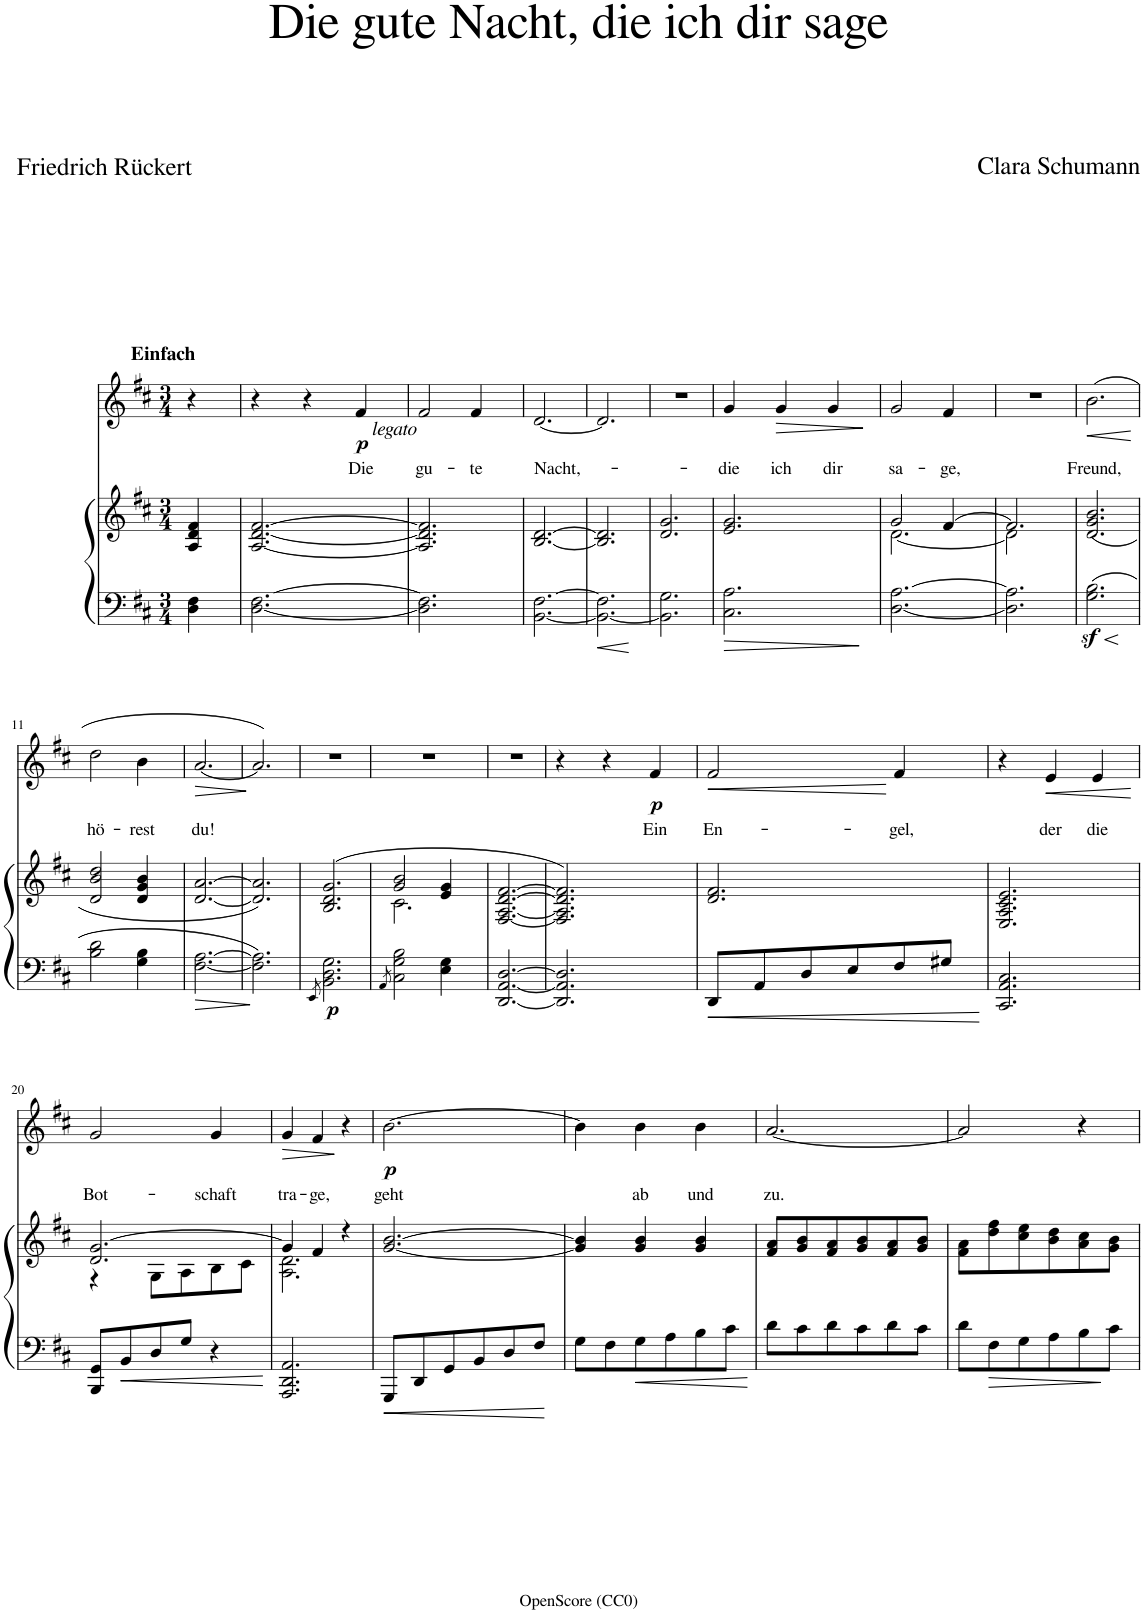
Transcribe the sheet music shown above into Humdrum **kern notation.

**kern	**kern	**dynam	**kern	**text	**dynam
*part2	*part2	*part2	*part1	*part1	*part1
*staff3	*staff2	*staff2/3	*staff1	*staff1	*staff1
*I"Piano	*	*	*I"Voice	*	*
*I'Pno	*	*	*	*	*
*clefF4	*clefG2	*	*clefG2	*	*
*k[f#c#]	*k[f#c#]	*	*k[f#c#]	*	*
*M3/4	*M3/4	*	*M3/4	*	*
=1	=1	=1	=1	=1	=1
!	!	!	!LO:TX:a:B:t=Einfach	!	!
4D\ 4F#\	4A/ 4d/ 4f#/	.	4r	.	.
=2	=2	=2	=2	=2	=2
[2.D\ [2.F#\	[2.A/ [2.d/ [2.f#/	.	4r	.	.
.	.	.	4r	.	.
!	!	!	!LO:TX:b:i:t=legato	!	!
!	!	!	!	!LO:LY:b	!LO:DY:b
.	.	.	4f#/	Die	p
=3	=3	=3	=3	=3	=3
!	!	!	!	!LO:LY:b	!
2.D\] 2.F#\]	2.A/] 2.d/] 2.f#/]	.	2f#/	gu-	.
!	!	!	!	!LO:LY:b	!
.	.	.	4f#/	-te	.
=4	=4	=4	=4	=4	=4
!	!	!	!	!LO:LY:b	!
[2.BB\ [2.F#\	[2.B/ [2.d/	.	[2.d/	Nacht,-	.
=5	=5	=5	=5	=5	=5
2.BB\_ 2.F#\]	2.B/] 2.d/]	.	2.d/]	.	.
=6	=6	=6	=6	=6	=6
2.BB\] 2.G\	2.d/ 2.g/	.	2.r	.	.
=7	=7	=7	=7	=7	=7
!	!	!	!	!LO:LY:b	!
2.C#\ 2.A\	2.e/ 2.g/	.	4g/	die	.
!	!	!	!	!LO:LY:b	!LO:HP:b
.	.	.	4g/	ich	>
!	!	!	!	!LO:LY:b	!
.	.	.	4g/	dir	.
.	.	.	.	.	]
=8	=8	=8	=8	=8	=8
*	*^	*	*	*	*
!	!	!	!	!	!LO:LY:b	!
[2.D\ [2.A\	2g/	[2.d\	.	2g/	sa-	.
!	!	!	!	!	!LO:LY:b	!
.	[4f#/	.	.	4f#/	-ge,	.
=9	=9	=9	=9	=9	=9	=9
2.D\] 2.A\]	2.f#/]	2d\]	.	2.r	.	.
.	.	4ryy	.	.	.	.
=10	=10	=10	=10	=10	=10	=10
!	!	!	!	!	!LO:LY:b	!LO:HP:b
*	*v	*v	*	*	*	*
2.G\z< 2.B\z<	(2.d/ 2.g/ 2.b/	.	(2.b\	Freund,	<
.	.	.	.	.	[
!!LO:LB:g=z
=11	=11	=11	=11	=11	=11
!	!	!	!	!LO:LY:b	!
2B\ 2d\	2d/ 2b/ 2dd/	.	2dd\	hö-	.
!	!	!	!	!LO:LY:b	!
4G\ 4B\	4d/ 4g/ 4b/	.	4b\	-rest	.
=12	=12	=12	=12	=12	=12
!	!	!	!	!LO:LY:b	!LO:HP:b
[2.F#\ [2.A\	[2.d/ [2.a/	.	[2.a/	du!	>
.	.	.	.	.	]
=13	=13	=13	=13	=13	=13
2.F#\] 2.A\]	2.d/] 2.a/])	.	2.a/])	.	.
=14	=14	=14	=14	=14	=14
8qEE/	.	.	.	.	.
!	!	!LO:DY:b=2	!	!	!
2.BB\ 2.D\ 2.G\	(2.B/ 2.d/ 2.g/	p	2.r	.	.
=15	=15	=15	=15	=15	=15
8qAA/	.	.	.	.	.
*	*^	*	*	*	*
2C#\ 2G\ 2B\	2g/ 2b/	2.c#\	.	2.r	.	.
4E\ 4G\	4e/ 4g/	.	.	.	.	.
*	*v	*v	*	*	*	*
=16	=16	=16	=16	=16	=16
[2.DD/ [2.AA/ [2.D/	[2.F#/ [2.A/ [2.d/ [2.f#/	.	2.r	.	.
=17	=17	=17	=17	=17	=17
2.DD/] 2.AA/] 2.D/]	2.F#/] 2.A/] 2.d/] 2.f#/])	.	4r	.	.
.	.	.	4r	.	.
!	!	!	!	!LO:LY:b	!LO:DY:b
.	.	.	4f#/	Ein	p
=18	=18	=18	=18	=18	=18
!	!	!	!	!LO:LY:b	!LO:HP:b
8DD/L	2.d/ 2.f#/	.	2f#/	En-	<
8AA/	.	.	.	.	.
8D/	.	.	.	.	.
8E/	.	.	.	.	.
!	!	!	!	!LO:LY:b	!
8F#/	.	.	4f#/	-gel,	[
8G#X/J	.	.	.	.	.
=19	=19	=19	=19	=19	=19
2.CC#/ 2.AA/ 2.C#/	2.E/ 2.A/ 2.c#/ 2.e/	.	4r	.	.
!	!	!	!	!LO:LY:b	!LO:HP:b
.	.	.	4e/	der	<
!	!	!	!	!LO:LY:b	!
.	.	.	4e/	die	.
.	.	.	.	.	[
!!LO:LB:g=z
=20	=20	=20	=20	=20	=20
*	*^	*	*	*	*
!	!	!	!	!	!LO:LY:b	!
8BBB/ 8GG/L	2.d/ [2.g/	4r	.	2g/	Bot-	.
8BB/	.	.	.	.	.	.
8D/	.	8G\L	.	.	.	.
8G/J	.	8A\	.	.	.	.
!	!	!	!	!	!LO:LY:b	!
4r	.	8B\	.	4g/	-schaft	.
.	.	8c#\J	.	.	.	.
=21	=21	=21	=21	=21	=21	=21
!	!	!	!	!	!LO:LY:b	!LO:HP:b
2.AAA/ 2.DD/ 2.AA/	4g/]	2.A\ 2.d\	.	4g/	tra-	>
!	!	!	!	!	!LO:LY:b	!
.	4f#/	.	.	4f#/	-ge,	.
.	4r	.	.	4r	.	]
*	*v	*v	*	*	*	*
=22	=22	=22	=22	=22	=22
!	!	!	!	!LO:LY:b	!LO:DY:b
8GGG/L	[2.g/ [2.b/	.	[2.b\	geht	p
8DD/	.	.	.	.	.
8GG/	.	.	.	.	.
8BB/	.	.	.	.	.
8D/	.	.	.	.	.
8F#/J	.	.	.	.	.
=23	=23	=23	=23	=23	=23
8G\L	4g/] 4b/]	.	4b\]	.	.
8F#\	.	.	.	.	.
!	!	!	!	!LO:LY:b	!
8G\	4g/ 4b/	.	4b\	-ab	.
8A\	.	.	.	.	.
!	!	!	!	!LO:LY:b	!
8B\	4g/ 4b/	.	4b\	und	.
8c#\J	.	.	.	.	.
=24	=24	=24	=24	=24	=24
!	!	!	!	!LO:LY:b	!
8d\L	8f#/ 8a/L	.	[2.a/	zu.	.
8c#\	8g/ 8b/	.	.	.	.
8d\	8f#/ 8a/	.	.	.	.
8c#\	8g/ 8b/	.	.	.	.
8d\	8f#/ 8a/	.	.	.	.
8c#\J	8g/ 8b/J	.	.	.	.
=25	=25	=25	=25	=25	=25
8d\L	8f#\ 8a\L	.	2a/]	.	.
8F#\	8dd\ 8ff#\	.	.	.	.
8G\	8cc#\ 8ee\	.	.	.	.
8A\	8b\ 8dd\	.	.	.	.
8B\	8a\ 8cc#\	.	4r	.	.
8c#\J	8g\ 8b\J	.	.	.	.
=	=	=	=	=	=
*-	*-	*-	*-	*-	*-
